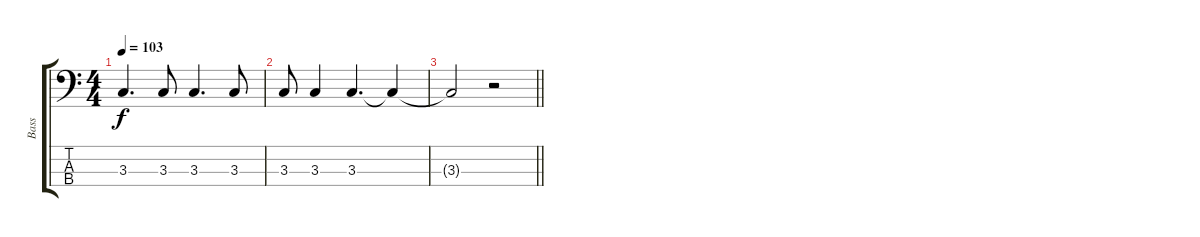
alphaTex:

\track ("Bass" "Bass") {instrument electricbassfinger}
\staff {score tabs}
\tuning (G2 D2 A1 E1) {hide}
\ts (4 4)
\tempo 103
\clef f4
\ks c
3.3.4{d dy f} 3.3.8 3.3.4{d} 3.3.8 |
3.3.8 3.3.4 3.3.4{d} 3.3{t}.4 |
\barLineRight lightlight
3.3{t}.2 r.2
